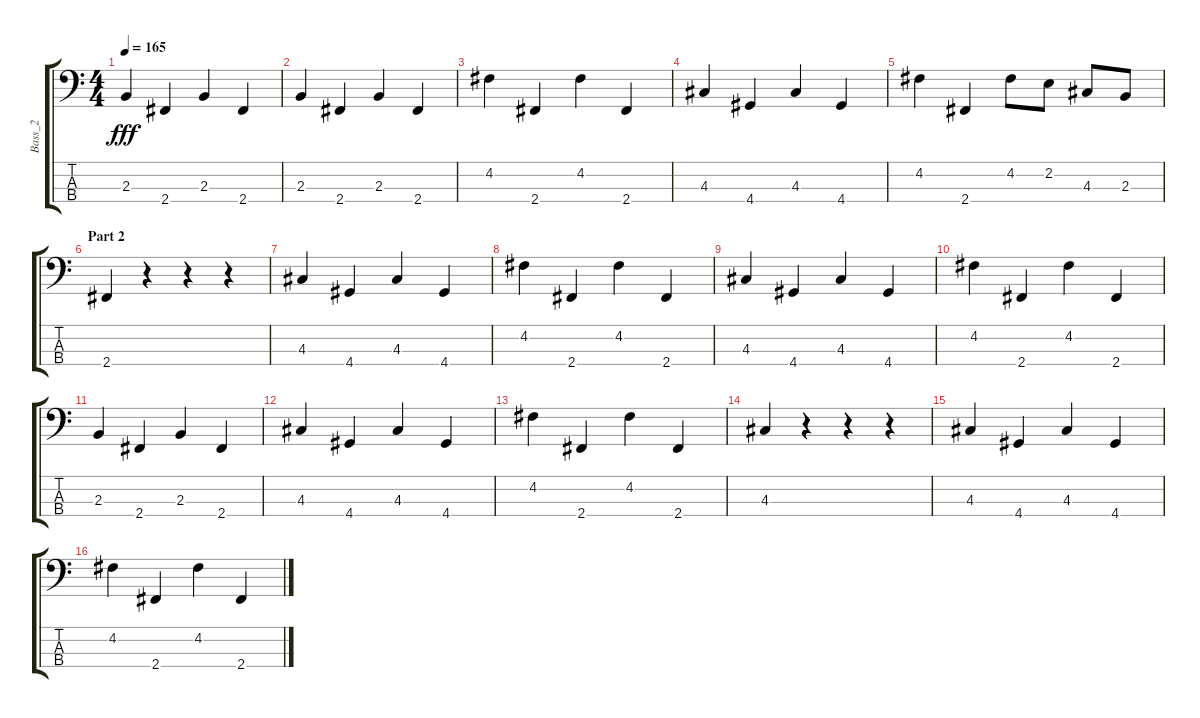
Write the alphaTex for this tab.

\track ("Bass_2" "Bass_2") {instrument electricguitarmuted}
\staff {score tabs}
\tuning (G2 D2 A1 E1) {hide}
\ts (4 4)
\tempo 165
\clef f4
\ks c
2.3.4{dy fff} 2.4.4 2.3.4 2.4.4 |
2.3.4 2.4.4 2.3.4 2.4.4 |
4.2.4 2.4.4 4.2.4 2.4.4 |
4.3.4 4.4.4 4.3.4 4.4.4 |
4.2.4 2.4.4 4.2.8 2.2.8 4.3.8 2.3.8 |
\section ("" "Part 2")
2.4.4 r.4 r.4 r.4 |
4.3.4 4.4.4 4.3.4 4.4.4 |
4.2.4 2.4.4 4.2.4 2.4.4 |
4.3.4 4.4.4 4.3.4 4.4.4 |
4.2.4 2.4.4 4.2.4 2.4.4 |
2.3.4 2.4.4 2.3.4 2.4.4 |
4.3.4 4.4.4 4.3.4 4.4.4 |
4.2.4 2.4.4 4.2.4 2.4.4 |
4.3.4 r.4 r.4 r.4 |
4.3.4 4.4.4 4.3.4 4.4.4 |
4.2.4 2.4.4 4.2.4 2.4.4
